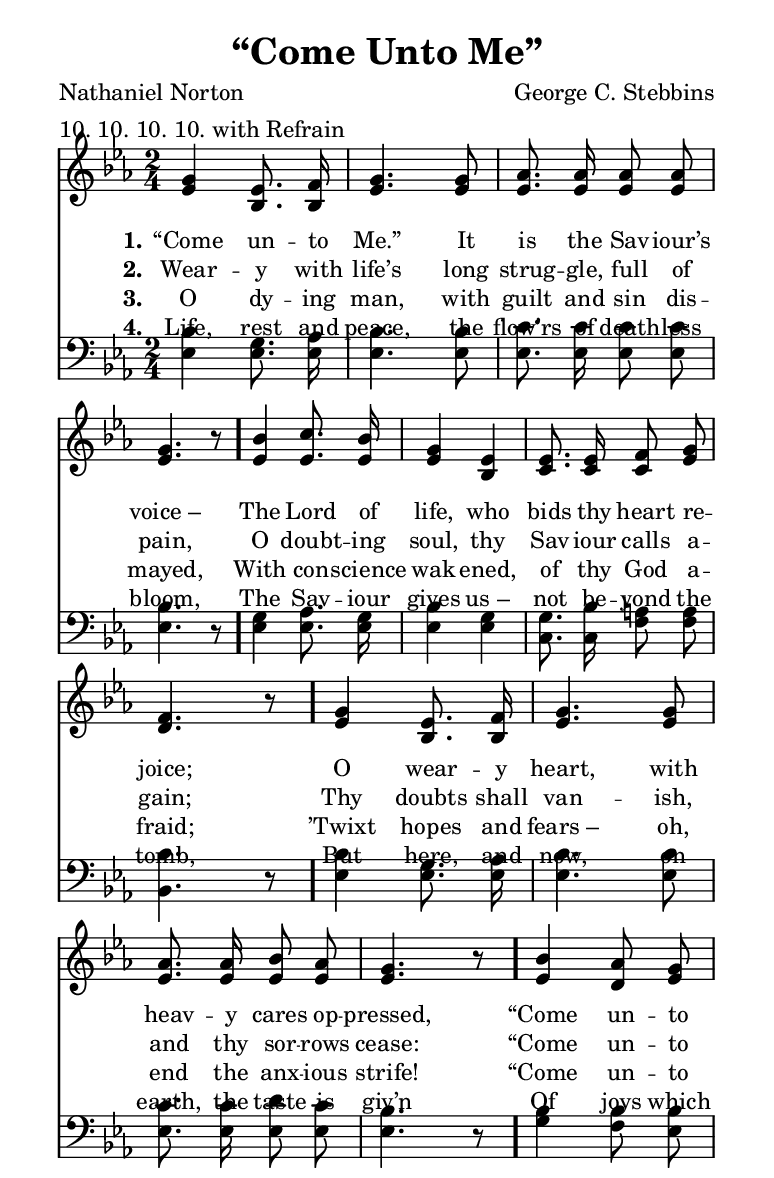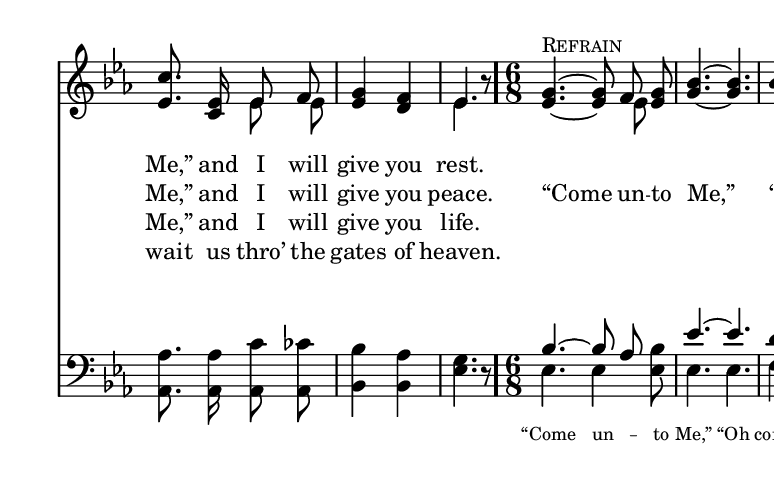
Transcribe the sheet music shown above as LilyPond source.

\include "common/global.ily"
\paper {
  \include "common/paper.ily"
  ragged-last-bottom = ##t
  systems-per-page = 4
system-count = 5

}

\header{
  %gospel
  hymnnumber = "6"
  title = "“Come Unto Me”"
  tunename = ""
  meter = "10. 10. 10. 10. with Refrain"
  poet = "Nathaniel Norton"
  composer = "George C. Stebbins"
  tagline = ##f
}

% for fermata in MIDI
ta = { \tempo 4=84 }
tb = { \tempo 4=42 }
tc = { \tempo 4=21 }

patternA = { \ta c4 c8. c16       | c4. c8        | c8. c16 c8 c8    | c4. c8                     } % Line 1, 3
patternB = { \ta c4 c8. c16       | c4 c4         | c8. c16 c8 c8    | c4. c8                     } % Line 2
patternC = { \ta c4 c8 c8         | c8. c16 c8 c8 | c4 c4            | c4. c8                     } % Line 4

patternR = { \ta c4. ~ c8 c8 c8   | c4. ~ c4.     | c4. ~ c8 c8 c8   | c4. ~ c4 c8                } % Refrain soprano / alto / tenor 1
patternS = { \ta c4. ~ c8 c8 c8   | c4. c4.       | c4 c8 c4 c8      | c4.( c4) c8                } % Refrain soprano / tenor 2
patternZ = { \ta c4. ~ c8 c8 c8   | c4. c4.       | c4 c8 c4 c8      | c4. ~ c4 c8                } % Refrain alto 2
patternT = { \ta c4 c8 c8[ c8] c8 | c4. ~ c4.     | c4 c8 c8[ c8] c8 | c4.( \tb c4.) \fermata     } % Refrain soprano 3
patternU = { \ta c4 c8 c4 c8      | c4. ~ c4.     | c4 c8 c4 c8      | c4 c8 c4( \tc c8) \fermata } % Refrain alto 3
patternV = { \ta c4 c8 c8[ c8] c8 | c4 c8 c4( c8) | c4 c8 c8[ c8] c8 | c4 c8 c4( \tc c8) \fermata } % Refrain tenor 3
patternW = { \ta c4. c4 c8        | c4. c4.       | c4. c4 c8        | c4. ~ c4 c8                } % Refrain bass 1
patternX = { \ta c4. c4 c8        | c4. c4.       | c4 c8 c4 c8      | c4. ~ c4 c8                } % Refrain bass 2
patternY = { \ta c4 c8 c4 c8      | c4. ~ c4.     | c4 c8 c4 c8      | c4. ~ \tb c4. \fermata     } % Refrain bass 3
patternZ = { \ta c4. ~ c8 c8 c8   | c4. c4.       | c4 c8 c4 c8      | c4. ~ c4 c8                } % Refrain alto 2

global = {
  \include "common/overrides.ily"
  \override Staff.TimeSignature.style = #'numbered
  \time 2/4
  \override Score.MetronomeMark.transparent = ##t
  \ta
  \key ees \major
  \autoBeamOff
}

notesSoprano = {
\global
\relative c'' {

  \changePitch \patternA { g ees f   | g g          | aes aes aes aes | g r   }
  \changePitch \patternB { bes c bes | g ees        | ees ees f g     | f r   }
  \changePitch \patternA { g ees f   | g g          | aes aes bes aes | g r   }
  \changePitch \patternC { bes aes g | c ees, ees f | g f             | ees r }

  \time 6/8
  << s^\markup { \small \caps "Refrain" }
  \changePitch \patternR { g g f g           | bes bes | bes bes c bes   | ees ees r } >>
  \changePitch \patternS { ees ees d c       | bes g   | aes aes aes aes | aes g r   }
  \changePitch \patternT { bes bes bes c bes | g^\markup{\italic{ritard.}} g     | g g g aes g     | ees ees   }


  \bar "|."

}
}

notesAlto = {
\global
\relative e' {

  \changePitch \patternA { ees bes bes | ees ees       | ees ees ees ees | ees r }
  \changePitch \patternB { ees ees ees | ees bes       | c c c ees       | d r   }
  \changePitch \patternA { ees bes bes | ees ees       | ees ees ees ees | ees r }
  \changePitch \patternC { ees d ees   | ees c ees ees | ees d           | ees r }

  \changePitch \patternR { ees ees ees ees | g g     | aes aes aes aes | bes bes r     }
  \changePitch \patternZ { aes aes aes ees | ees ees | f f f ees       | ees ees r     }
  \changePitch \patternU { ees ees ees ees | ees ees | ees ees ees ees | bes bes c bes }

}
}

notesTenor = {
\global
\relative a {

  \changePitch \patternA { bes g aes   | bes bes       | c c c c   | bes r }
  \changePitch \patternB { g aes g     | bes g         | g bes a a | bes r }
  \changePitch \patternA { bes g aes   | bes bes       | c c d c   | bes r }
  \changePitch \patternC { bes bes bes | aes aes c ces | bes aes   | g r   }

  \changePitch \patternR { bes bes aes bes | ees ees       | d d d d           | ees ees r }
  \changePitch \patternS { c c bes aes     | g bes         | bes ees d c       | c bes r   }
  \changePitch \patternV { g g g aes g     | bes bes c bes | bes bes bes c bes | g g aes g }

}
}

notesBass = {
\global
\relative f {

  \changePitch \patternA { ees ees ees | ees ees          | ees ees ees ees | ees r  }
  \changePitch \patternB { ees ees ees | ees ees          | c c f f         | bes, r }
  \changePitch \patternA { ees ees ees | ees ees          | ees ees ees ees | ees r  }
  \changePitch \patternC { g f ees     | aes, aes aes aes | bes bes         | ees r  }

  \changePitch \patternW { ees ees ees     | ees ees | f f f           | g g r     }
  \changePitch \patternX { aes aes aes     | ees ees | bes bes bes bes | ees ees r }
  \changePitch \patternY { ees ees ees ees | ees ees | ees ees ees ees | ees ees   }

}
}

Refrain = \lyricmode {

  “Come un -- to Me,” “come un -- to Me,” \bar "."
  “Come un -- to Me, and I will give you rest,” \bar "."
  I will give you rest, I will give you rest. \bar "."

}

BassRefrainA = \lyricmode {

  \override LyricText.font-size = #-2
  \override LyricHyphen.thickness = #0.7
  \repeat unfold 40 { \skip 4 }
  “Come un -- to Me,” “Oh come un -- to Me,”
  “Come un -- to Me, and

}

TenorRefrainA = \lyricmode {

  \override LyricText.font-size = #-2
  \override LyricHyphen.thickness = #0.7
  \repeat unfold 58 { \skip 4 }
  I will give, will give you rest.
  I will give, will give you rest.

}

wordsA = \lyricmode {
\set stanza = "1."

  “Come un -- to Me.” It is the Sav -- iour’s voice_– \bar "."
  The Lord of life, who bids thy heart re -- joice; \bar "."
  O wear -- y heart, with heav -- y cares op -- pressed, \bar "."
  “Come un -- to Me,” and I will give you rest. \bar "."

}

wordsB = \lyricmode {
\set stanza = "2."

  Wear -- y with life’s long strug -- gle, full of pain,
  O doubt -- ing soul, thy Sav -- iour calls a -- gain;
  Thy doubts shall van -- ish, and thy sor -- rows cease:
  “Come un -- to Me,” and I will give you peace.

  \Refrain
}

wordsC = \lyricmode {
\set stanza = "3."

  O dy -- ing man, with guilt and sin dis -- mayed,
  With con -- science wak -- ened, of thy God a -- fraid;
  ’Twixt hopes and fears_– oh, end the anx -- ious strife!
  “Come un -- to Me,” and I will give you life.

}

wordsD = \lyricmode {
\set stanza = "4."

  Life, rest and peace, the flow’rs of death -- less bloom,
  The Sav -- iour gives us_– not be -- yond the tomb,
  But here, and now, on earth, the taste is giv’n
  Of joys which wait us thro’ the gates of heaven.

}


\score {
  \context ChoirStaff <<
    \context Staff = upper <<
      \set Staff.autoBeaming = ##f
      \set ChoirStaff.systemStartDelimiter = #'SystemStartBar
      \set ChoirStaff.printPartCombineTexts = ##f
      \partcombine #'(2 . 11) \notesSoprano \notesAlto
      \context NullVoice = sopranos { \voiceOne << \notesSoprano >> }
      \context Lyrics = one   \lyricsto sopranos \wordsA
      \context Lyrics = two   \lyricsto sopranos \wordsB
      \context Lyrics = three \lyricsto sopranos \wordsC
      \context Lyrics = four  \lyricsto sopranos \wordsD
    >>
    \context Staff = men <<
      \set Staff.autoBeaming = ##f
      \clef bass
      \set ChoirStaff.printPartCombineTexts = ##f
      \partcombine #'(2 . 11) \notesTenor \notesBass
      \context NullVoice = tenors { \voiceOne << \notesTenor >> }
      \context NullVoice = basses { \voiceTwo << \notesBass >> }
    >>
  \new Lyrics \with { alignAboveContext = men } \lyricsto tenors \TenorRefrainA
  \new Lyrics \with { alignBelowContext = men } \lyricsto basses \BassRefrainA
  >>
  \layout {
    \include "common/layout.ily"
  }
  #(cond ((ly:get-option 'eog-midi-permitted) #{ \midi{
    \include "common/midi.ily"
  } #}))
}

\version "2.19.49"  % necessary for upgrading to future LilyPond versions.

% vi:set et ts=2 sw=2 ai nocindent syntax=lilypond:
